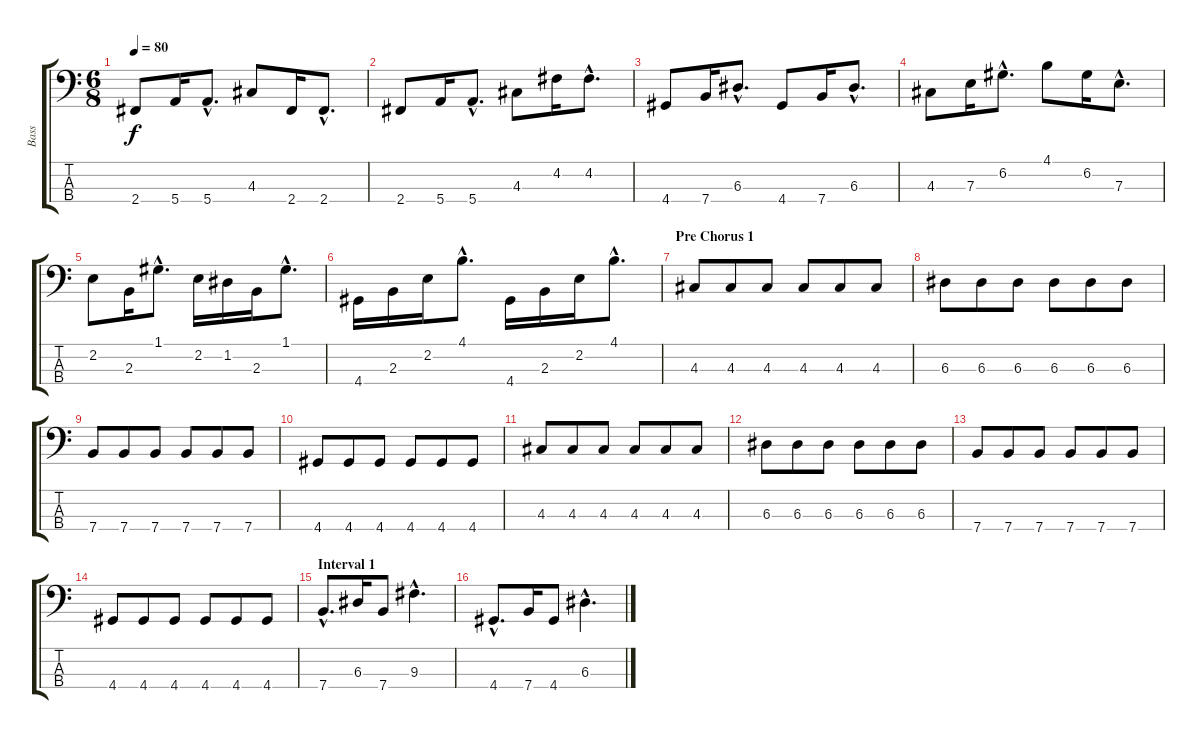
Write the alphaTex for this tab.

\track ("Bass" "Bass") {instrument electricbassfinger}
\staff {score tabs}
\tuning (G2 D2 A1 E1) {hide}
\ts (6 8)
\tempo 80
\clef f4
\ks c
2.4.8{dy f} 5.4.16 5.4{hac}.8{d} 4.3.8 2.4.16 2.4{hac}.8{d} |
2.4.8 5.4.16 5.4{hac}.8{d} 4.3.8 4.2.16 4.2{hac}.8{d} |
4.4.8 7.4.16 6.3{hac}.8{d} 4.4.8 7.4.16 6.3{hac}.8{d} |
4.3.8 7.3.16 6.2{hac}.8{d} 4.1.8 6.2.16 7.3{hac}.8{d} |
2.2.8 2.3.16 1.1{hac}.8{d} 2.2.16 1.2.16 2.3.16 1.1{hac}.8{d} |
4.4.16 2.3.16 2.2.16 4.1{hac}.8{d} 4.4.16 2.3.16 2.2.16 4.1{hac}.8{d} |
\section ("" "Pre Chorus 1")
4.3.8 4.3.8 4.3.8 4.3.8 4.3.8 4.3.8 |
6.3.8 6.3.8 6.3.8 6.3.8 6.3.8 6.3.8 |
7.4.8 7.4.8 7.4.8 7.4.8 7.4.8 7.4.8 |
4.4.8 4.4.8 4.4.8 4.4.8 4.4.8 4.4.8 |
4.3.8 4.3.8 4.3.8 4.3.8 4.3.8 4.3.8 |
6.3.8 6.3.8 6.3.8 6.3.8 6.3.8 6.3.8 |
7.4.8 7.4.8 7.4.8 7.4.8 7.4.8 7.4.8 |
4.4.8 4.4.8 4.4.8 4.4.8 4.4.8 4.4.8 |
\section ("" "Interval 1")
7.4{hac}.8{d} 6.3.16 7.4.8 9.3{hac}.4{d} |
4.4{hac}.8{d} 7.4.16 4.4.8 6.3{hac}.4{d}
